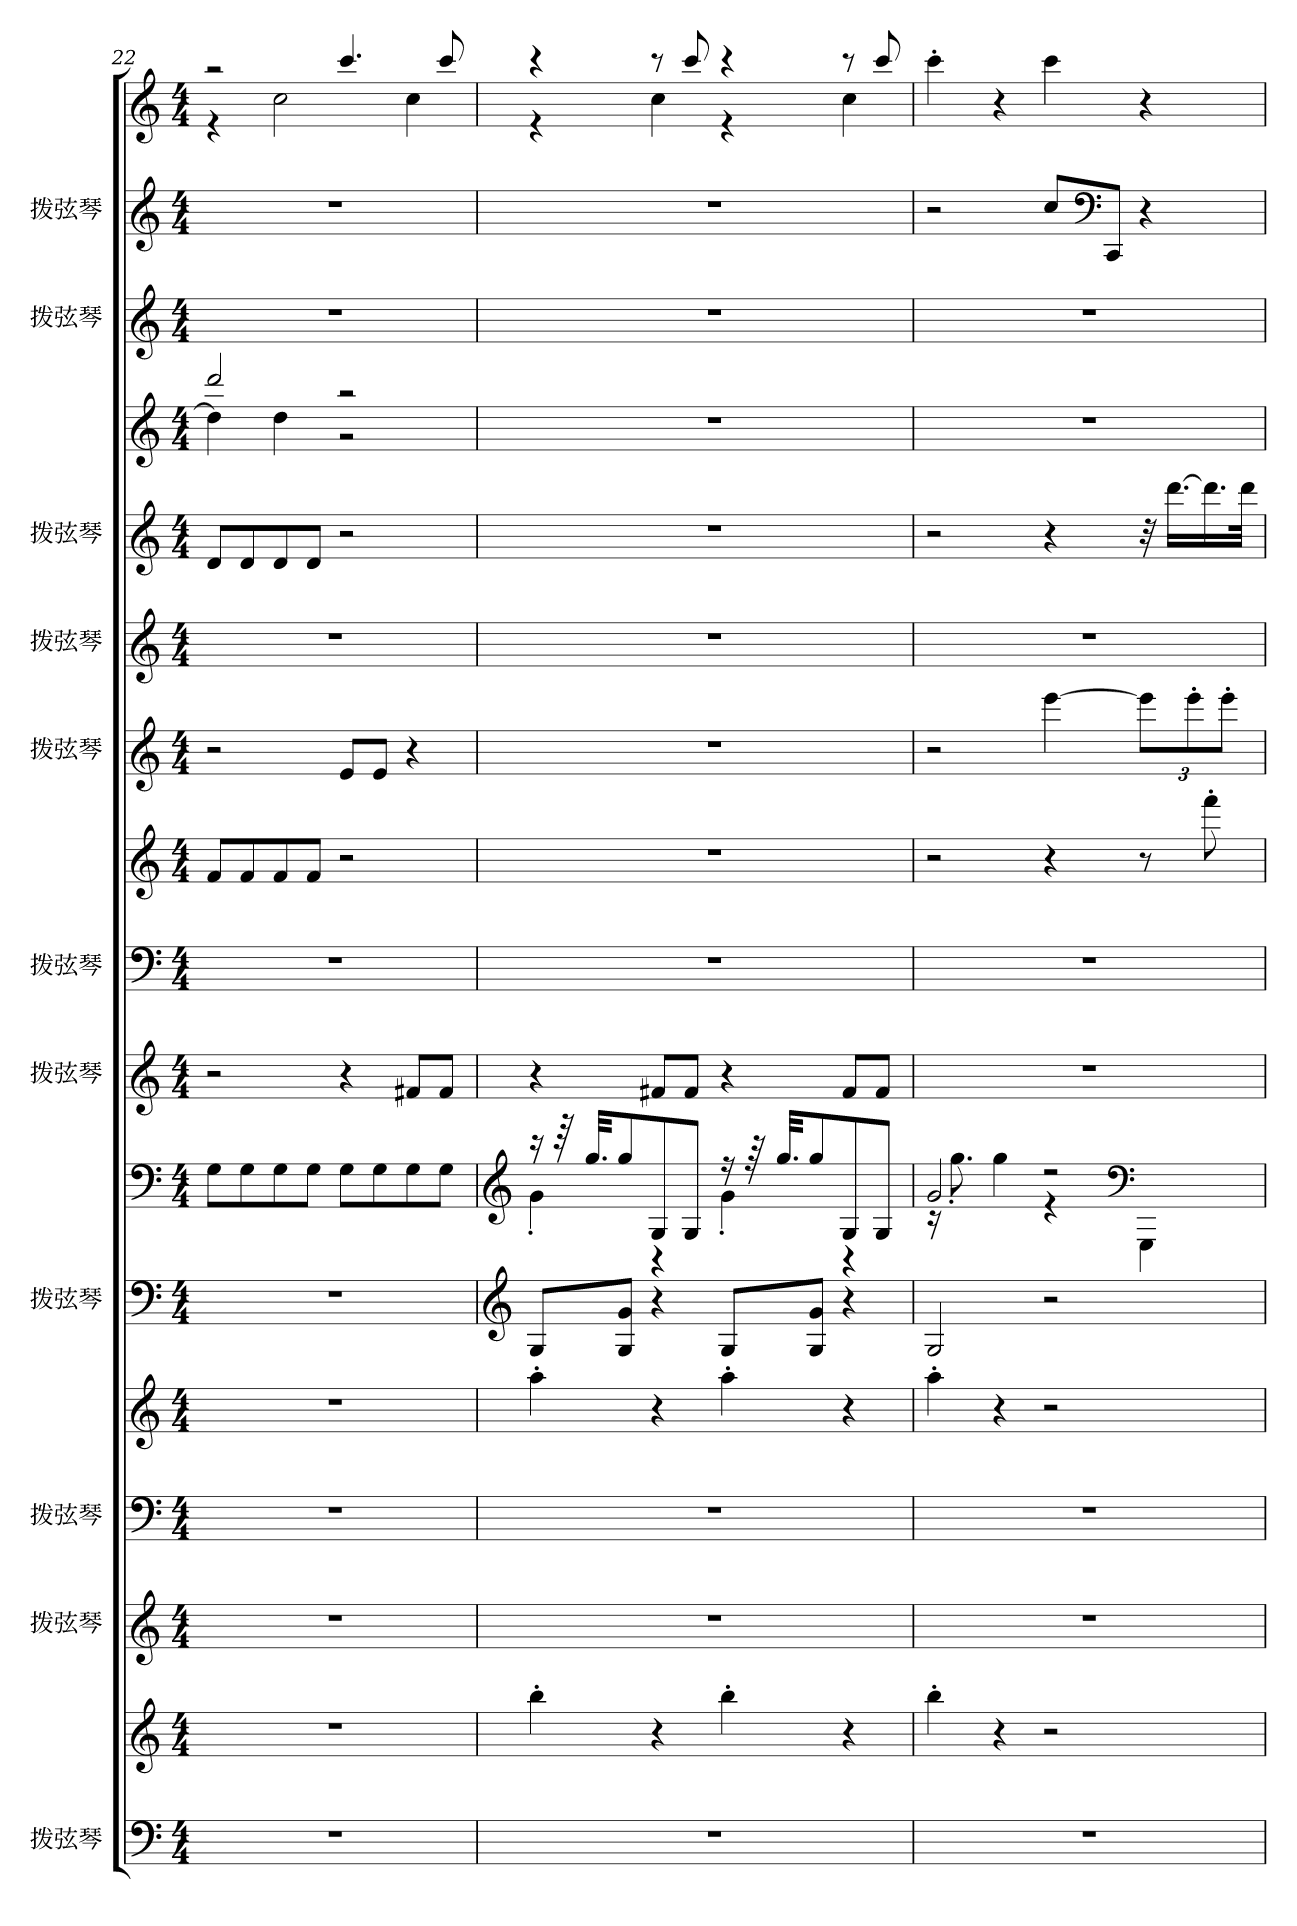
**kern	**kern	**kern	**kern	**kern	**kern	**kern	**kern	**kern	**kern	**kern	**kern	**kern	**kern	**kern	**kern	**kern
*part11	*part11	*part10	*part9	*part9	*part8	*part8	*part7	*part6	*part6	*part5	*part4	*part3	*part3	*part2	*part1	*part1
*staff17	*staff16	*staff15	*staff14	*staff13	*staff12	*staff11	*staff10	*staff9	*staff8	*staff7	*staff6	*staff5	*staff4	*staff3	*staff2	*staff1
*I"拨弦琴	*	*I"拨弦琴	*I"拨弦琴	*	*I"拨弦琴	*	*I"拨弦琴	*I"拨弦琴	*	*I"拨弦琴	*I"拨弦琴	*I"拨弦琴	*	*I"拨弦琴	*I"拨弦琴	*
*clefF4	*clefG2	*clefG2	*clefF4	*clefG2	*clefF4	*clefF4	*clefG2	*clefF4	*clefG2	*clefG2	*clefG2	*clefG2	*clefG2	*clefG2	*clefG2	*clefG2
*k[]	*k[]	*k[]	*k[]	*k[]	*k[]	*k[]	*k[]	*k[]	*k[]	*k[]	*k[]	*k[]	*k[]	*k[]	*k[]	*k[]
*M4/4	*M4/4	*M4/4	*M4/4	*M4/4	*M4/4	*M4/4	*M4/4	*M4/4	*M4/4	*M4/4	*M4/4	*M4/4	*M4/4	*M4/4	*M4/4	*M4/4
=22	=22	=22	=22	=22	=22	=22	=22	=22	=22	=22	=22	=22	=22	=22	=22	=22
*	*	*	*	*	*	*	*	*	*	*	*	*	*^	*	*	*^
1r	1r	1r	1r	1r	1r	8G\L	2r	1r	8f/L	2r	1r	8d/L	2ddd/	4dd\]	1r	1r	2r	4r
.	.	.	.	.	.	8G\	.	.	8f/	.	.	8d/	.	.	.	.	.	.
.	.	.	.	.	.	8G\	.	.	8f/	.	.	8d/	.	4dd\	.	.	.	2cc\
.	.	.	.	.	.	8G\J	.	.	8f/J	.	.	8d/J	.	.	.	.	.	.
.	.	.	.	.	.	8G\L	4r	.	2r	8e/L	.	2r	2r	2r	.	.	4.ccc/	.
.	.	.	.	.	.	8G\	.	.	.	8e/J	.	.	.	.	.	.	.	.
.	.	.	.	.	.	8G\	8f#X/L	.	.	4r	.	.	.	.	.	.	.	4cc\
.	.	.	.	.	.	8G\J	8f#/J	.	.	.	.	.	.	.	.	.	8ccc/	.
*	*	*	*	*	*	*	*	*	*	*	*	*	*v	*v	*	*	*	*
=23	=23	=23	=23	=23	=23	=23	=23	=23	=23	=23	=23	=23	=23	=23	=23	=23	=23
*	*	*	*	*	*clefG2	*clefG2	*	*	*	*	*	*	*	*	*	*	*
*	*	*	*	*	*	*^	*	*	*	*	*	*	*	*	*	*	*
1r	4bb'\	1r	1r	4aa'\	8G/L	16r	4g'\	4r	1r	1r	1r	1r	1r	1r	1r	1r	4r	4r
.	.	.	.	.	.	64r	.	.	.	.	.	.	.	.	.	.	.	.
.	.	.	.	.	.	32.gg/KKL	.	.	.	.	.	.	.	.	.	.	.	.
.	.	.	.	.	8G/ 8g/J	8gg/	.	.	.	.	.	.	.	.	.	.	.	.
.	4r	.	.	4r	4r	8G/	4r	8f#X/L	.	.	.	.	.	.	.	.	8r	4cc\
.	.	.	.	.	.	8G/J	.	8f#/J	.	.	.	.	.	.	.	.	8ccc/	.
.	4bb'\	.	.	4aa'\	8G/L	16r	4g'\	4r	.	.	.	.	.	.	.	.	4r	4r
.	.	.	.	.	.	64r	.	.	.	.	.	.	.	.	.	.	.	.
.	.	.	.	.	.	32.gg/KKL	.	.	.	.	.	.	.	.	.	.	.	.
.	.	.	.	.	8G/ 8g/J	8gg/	.	.	.	.	.	.	.	.	.	.	.	.
.	4r	.	.	4r	4r	8G/	4r	8f#/L	.	.	.	.	.	.	.	.	8r	4cc\
.	.	.	.	.	.	8G/J	.	8f#/J	.	.	.	.	.	.	.	.	8ccc/	.
*	*	*	*	*	*	*	*	*	*	*	*	*	*	*	*	*	*v	*v
!!LO:PB:g=z
=24	=24	=24	=24	=24	=24	=24	=24	=24	=24	=24	=24	=24	=24	=24	=24	=24	=24
1r	4bb'\	1r	1r	4aa'\	2G/	2g/	16r	1r	1r	2r	2r	1r	2r	1r	1r	2r	4ccc'\
.	.	.	.	.	.	.	8.gg'\	.	.	.	.	.	.	.	.	.	.
.	4r	.	.	4r	.	.	4gg\	.	.	.	.	.	.	.	.	.	4r
.	2r	.	.	2r	2r	2r	4r	.	.	4r	[4eee\	.	4r	.	.	8cc/L	4ccc\
*	*	*	*	*	*	*	*	*	*	*	*	*	*	*	*	*clefF4	*
.	.	.	.	.	.	.	.	.	.	.	.	.	.	.	.	8CC/J	.
*	*	*	*	*	*	*clefF4	*	*	*	*	*	*	*	*	*	*	*
*	*	*	*	*	*	*	*	*	*	*	*Xbrackettup	*	*	*	*	*	*
.	.	.	.	.	.	.	4GGG\	.	.	8r	12eee\L]	.	32r	.	.	4r	4r
.	.	.	.	.	.	.	.	.	.	.	.	.	[16.ddd\LL	.	.	.	.
.	.	.	.	.	.	.	.	.	.	.	12eee'\	.	.	.	.	.	.
.	.	.	.	.	.	.	.	.	.	8fff'\	.	.	16.ddd\]	.	.	.	.
.	.	.	.	.	.	.	.	.	.	.	12eee'\J	.	.	.	.	.	.
.	.	.	.	.	.	.	.	.	.	.	.	.	32ddd\JJk	.	.	.	.
*	*	*	*	*	*	*v	*v	*	*	*	*	*	*	*	*	*	*
=	=	=	=	=	=	=	=	=	=	=	=	=	=	=	=	=
*-	*-	*-	*-	*-	*-	*-	*-	*-	*-	*-	*-	*-	*-	*-	*-	*-
